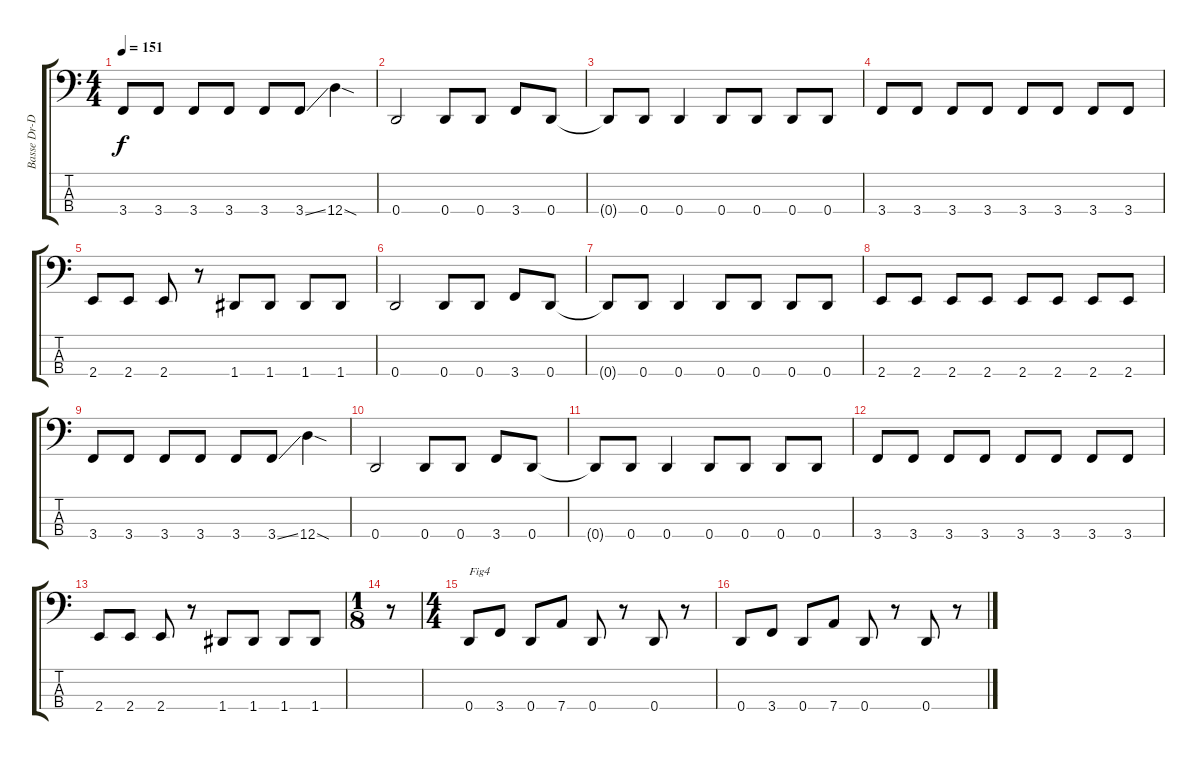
\track ("Basse Dr-D bis" "Basse Dr-D") {instrument synthbass2}
\staff {score tabs}
\tuning (G2 D2 A1 D1) {hide}
\ts (4 4)
\tempo 151
\clef f4
\ks c
3.4.8{dy f} 3.4.8 3.4.8 3.4.8 3.4.8 3.4{ss}.8 12.4{sod}.4 |
0.4.2 0.4.8 0.4.8 3.4.8 0.4.8 |
0.4{t}.8 0.4.8 0.4.4 0.4.8 0.4.8 0.4.8 0.4.8 |
3.4.8 3.4.8 3.4.8 3.4.8 3.4.8 3.4.8 3.4.8 3.4.8 |
2.4.8 2.4.8 2.4.8 r.8 1.4.8 1.4.8 1.4.8 1.4.8 |
0.4.2 0.4.8 0.4.8 3.4.8 0.4.8 |
0.4{t}.8 0.4.8 0.4.4 0.4.8 0.4.8 0.4.8 0.4.8 |
2.4.8 2.4.8 2.4.8 2.4.8 2.4.8 2.4.8 2.4.8 2.4.8 |
3.4.8 3.4.8 3.4.8 3.4.8 3.4.8 3.4{ss}.8 12.4{sod}.4 |
0.4.2 0.4.8 0.4.8 3.4.8 0.4.8 |
0.4{t}.8 0.4.8 0.4.4 0.4.8 0.4.8 0.4.8 0.4.8 |
3.4.8 3.4.8 3.4.8 3.4.8 3.4.8 3.4.8 3.4.8 3.4.8 |
2.4.8 2.4.8 2.4.8 r.8 1.4.8 1.4.8 1.4.8 1.4.8 |
\ts (1 8)
r.8 |
\ts (4 4)
0.4.8{txt "Fig4"} 3.4.8 0.4.8 7.4.8 0.4.8 r.8 0.4.8 r.8 |
0.4.8 3.4.8 0.4.8 7.4.8 0.4.8 r.8 0.4.8 r.8
